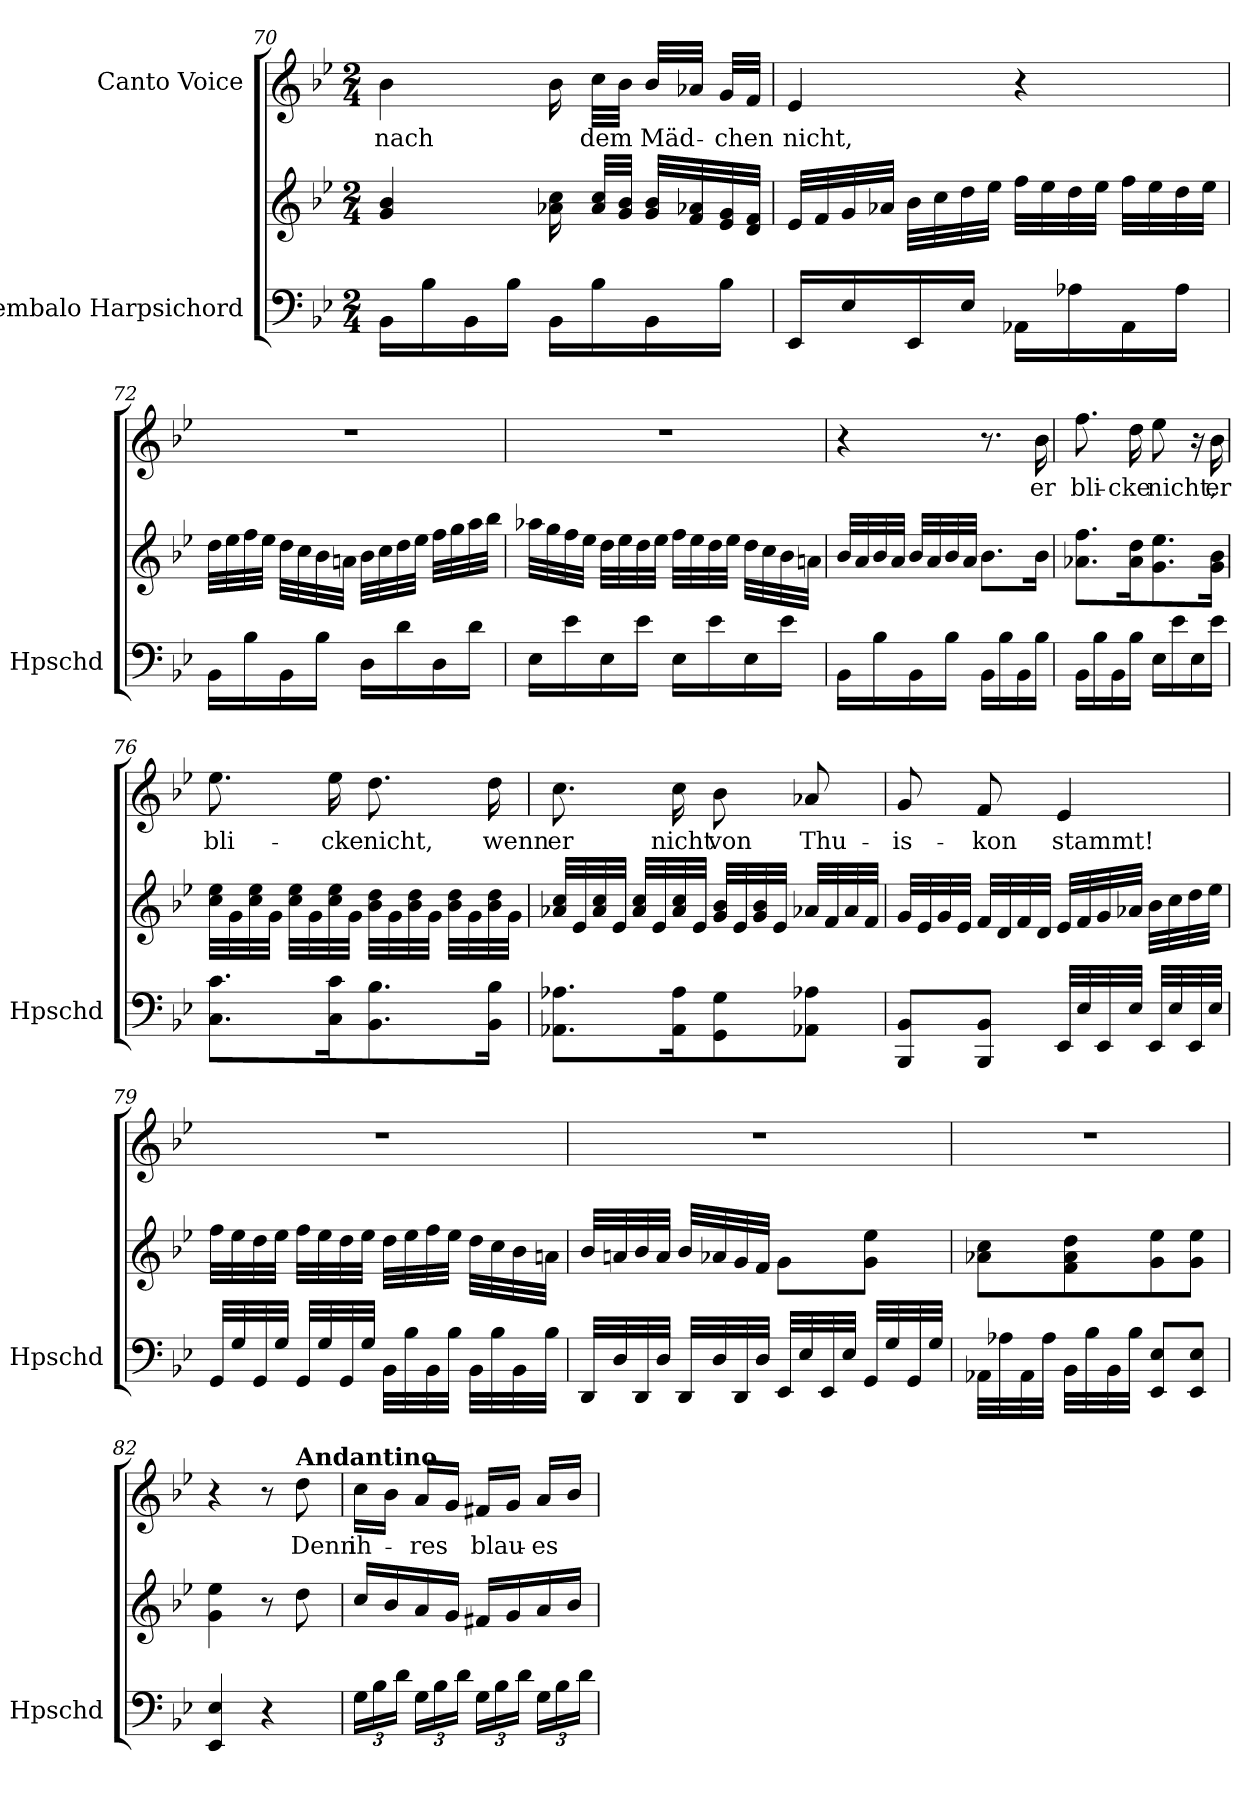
**kern	**kern	**kern	**text
*part2	*part2	*part1	*part1
*staff3	*staff2	*staff1	*staff1
*I"Cembalo Harpsichord	*	*I"Canto Voice	*
*I'Hpschd	*	*	*
*clefF4	*clefG2	*clefG2	*
*k[b-e-]	*k[b-e-]	*k[b-e-]	*
*M2/4	*M2/4	*M2/4	*
=70	=70	=70	=70
16BB-\LL	4g/ 4b-/	4b-\	nach
16B-\	.	.	.
16BB-\	.	.	.
16B-\JJ	.	.	.
16BB-\LL	16a-X\ 16cc\	16b-\	.
16B-\	32a-/ 32cc/LLL	32cc\LLL	dem
.	32g/ 32b-/JJJ	32b-\JJJ	.
16BB-\	32g/ 32b-/LLL	32b-/LLL	Mäd-
.	32f/ 32a-X/	32a-j/JJJ	.
16B-\JJ	32e-/ 32g/	32g/LLL	-chen
.	32d/ 32f/JJJ	32f/JJJ	.
=71	=71	=71	=71
16EE-/LL	32e-/LLL	4e-/	nicht,
.	32f/	.	.
16E-/	32g/	.	.
.	32a-X/JJJ	.	.
16EE-/	32b-\LLL	.	.
.	32cc\	.	.
16E-/JJ	32dd\	.	.
.	32ee-\JJJ	.	.
16AA-X\LL	32ff\LLL	4r	.
.	32ee-\	.	.
16A-j\	32dd\	.	.
.	32ee-\JJJ	.	.
16AA-\	32ff\LLL	.	.
.	32ee-\	.	.
16A-\JJ	32dd\	.	.
.	32ee-\JJJ	.	.
=72	=72	=72	=72
16BB-\LL	32dd\LLL	2r	.
.	32ee-\	.	.
16B-\	32ff\	.	.
.	32ee-\JJJ	.	.
16BB-\	32dd\LLL	.	.
.	32cc\	.	.
16B-\JJ	32b-\	.	.
.	32an\JJJ	.	.
16D\LL	32b-\LLL	.	.
.	32cc\	.	.
16d\	32dd\	.	.
.	32ee-\JJJ	.	.
16D\	32ff\LLL	.	.
.	32gg\	.	.
16d\JJ	32aa\	.	.
.	32bb-\JJJ	.	.
=73	=73	=73	=73
16E-\LL	32aa-X\LLL	2r	.
.	32gg\	.	.
16e-\	32ff\	.	.
.	32ee-\JJJ	.	.
16E-\	32dd\LLL	.	.
.	32ee-\	.	.
16e-\JJ	32dd\	.	.
.	32ee-\JJJ	.	.
16E-\LL	32ff\LLL	.	.
.	32ee-\	.	.
16e-\	32dd\	.	.
.	32ee-\JJJ	.	.
16E-\	32dd\LLL	.	.
.	32cc\	.	.
16e-\JJ	32b-\	.	.
.	32an\JJJ	.	.
=74	=74	=74	=74
16BB-\LL	32b-/LLL	4r	.
.	32a/	.	.
16B-\	32b-/	.	.
.	32a/JJJ	.	.
16BB-\	32b-/LLL	.	.
.	32a/	.	.
16B-\JJ	32b-/	.	.
.	32a/JJJ	.	.
16BB-\LL	8.b-\L	8.r	.
16B-\	.	.	.
16BB-\	.	.	.
16B-\JJ	16b-\Jk	16b-\	er
=75	=75	=75	=75
16BB-\LL	8.a-X\ 8.ff\L	8.ff\	bli-
16B-\	.	.	.
16BB-\	.	.	.
16B-\JJ	16a-\ 16dd\K	16dd\	-cke
16E-\LL	8.g\ 8.ee-\	8ee-\	nicht,
16e-\	.	.	.
16E-\	.	16r	.
16e-\JJ	16g\ 16b-\Jk	16b-\	er
=76	=76	=76	=76
8.C\ 8.c\L	32cc\ 32ee-\LLL	8.ee-\	bli-
.	32g\	.	.
.	32cc\ 32ee-\	.	.
.	32g\JJJ	.	.
.	32cc\ 32ee-\LLL	.	.
.	32g\	.	.
16C\ 16c\K	32cc\ 32ee-\	16ee-\	-cke
.	32g\JJJ	.	.
8.BB-\ 8.B-\	32b-\ 32dd\LLL	8.dd\	nicht,
.	32g\	.	.
.	32b-\ 32dd\	.	.
.	32g\JJJ	.	.
.	32b-\ 32dd\LLL	.	.
.	32g\	.	.
16BB-\ 16B-\Jk	32b-\ 32dd\	16dd\	wenn
.	32g\JJJ	.	.
=77	=77	=77	=77
8.AA-j\ 8.A-X\L	32a-X/ 32cc/LLL	8.cc\	er
.	32e-/	.	.
.	32a-/ 32cc/	.	.
.	32e-/JJJ	.	.
.	32a-/ 32cc/LLL	.	.
.	32e-/	.	.
16AA-\ 16A-\K	32a-/ 32cc/	16cc\	nicht
.	32e-/JJJ	.	.
8GG\ 8G\	32g/ 32b-/LLL	8b-\	von
.	32e-/	.	.
.	32g/ 32b-/	.	.
.	32e-/JJJ	.	.
8AA-X\ 8A-X\J	32a-X/LLL	8a-X/	Thu-
.	32f/	.	.
.	32a-/	.	.
.	32f/JJJ	.	.
=78	=78	=78	=78
8BBB-/ 8BB-/L	32g/LLL	8g/	-is-
.	32e-/	.	.
.	32g/	.	.
.	32e-/JJJ	.	.
8BBB-/ 8BB-/J	32f/LLL	8f/	-kon
.	32d/	.	.
.	32f/	.	.
.	32d/JJJ	.	.
32EE-/LLL	32e-/LLL	4e-/	stammt!
32E-/	32f/	.	.
32EE-/	32g/	.	.
32E-/JJJ	32a-X/JJJ	.	.
32EE-/LLL	32b-\LLL	.	.
32E-/	32cc\	.	.
32EE-/	32dd\	.	.
32E-/JJJ	32ee-\JJJ	.	.
=79	=79	=79	=79
32GG/LLL	32ff\LLL	2r	.
32G/	32ee-\	.	.
32GG/	32dd\	.	.
32G/JJJ	32ee-\JJJ	.	.
32GG/LLL	32ff\LLL	.	.
32G/	32ee-\	.	.
32GG/	32dd\	.	.
32G/JJJ	32ee-\JJJ	.	.
32BB-\LLL	32dd\LLL	.	.
32B-\	32ee-\	.	.
32BB-\	32ff\	.	.
32B-\JJJ	32ee-\JJJ	.	.
32BB-\LLL	32dd\LLL	.	.
32B-\	32cc\	.	.
32BB-\	32b-\	.	.
32B-\JJJ	32an\JJJ	.	.
=80	=80	=80	=80
32DD/LLL	32b-/LLL	2r	.
32D/	32an/	.	.
32DD/	32b-/	.	.
32D/JJJ	32a/JJJ	.	.
32DD/LLL	32b-/LLL	.	.
32D/	32a-X/	.	.
32DD/	32g/	.	.
32D/JJJ	32f/JJJ	.	.
32EE-/LLL	8g\L	.	.
32E-/	.	.	.
32EE-/	.	.	.
32E-/JJJ	.	.	.
32GG/LLL	8g\ 8ee-\J	.	.
32G/	.	.	.
32GG/	.	.	.
32G/JJJ	.	.	.
=81	=81	=81	=81
32AA-X\LLL	8a-X\ 8cc\L	2r	.
32A-X\	.	.	.
32AA-\	.	.	.
32A-\JJJ	.	.	.
32BB-\LLL	8f\ 8a-\ 8dd\	.	.
32B-\	.	.	.
32BB-\	.	.	.
32B-\JJJ	.	.	.
8EE-/ 8E-/L	8g\ 8ee-\	.	.
8EE-/ 8E-/J	8g\ 8ee-\J	.	.
=82	=82	=82	=82
4EE-/ 4E-/	4g\ 4ee-\	4r	.
4r	8r	8r	.
!	!	!LO:TX:a:B:t=Andantino	!
.	8dd\	8dd\	Denn
=83	=83	=83	=83
*Xbrackettup	*	*	*
24G\LL	16cc/LL	16cc\LL	ih-
24B-\	.	.	.
.	16b-/	16b-\JJ	.
24d\JJ	.	.	.
24G\LL	16a/	16a/LL	-res
24B-\	.	.	.
.	16g/JJ	16g/JJ	.
24d\JJ	.	.	.
24G\LL	16f#X/LL	16f#X/LL	blau-
24B-\	.	.	.
.	16g/	16g/JJ	.
24d\JJ	.	.	.
24G\LL	16a/	16a/LL	-es
24B-\	.	.	.
.	16b-/JJ	16b-/JJ	.
24d\JJ	.	.	.
=	=	=	=
*-	*-	*-	*-
